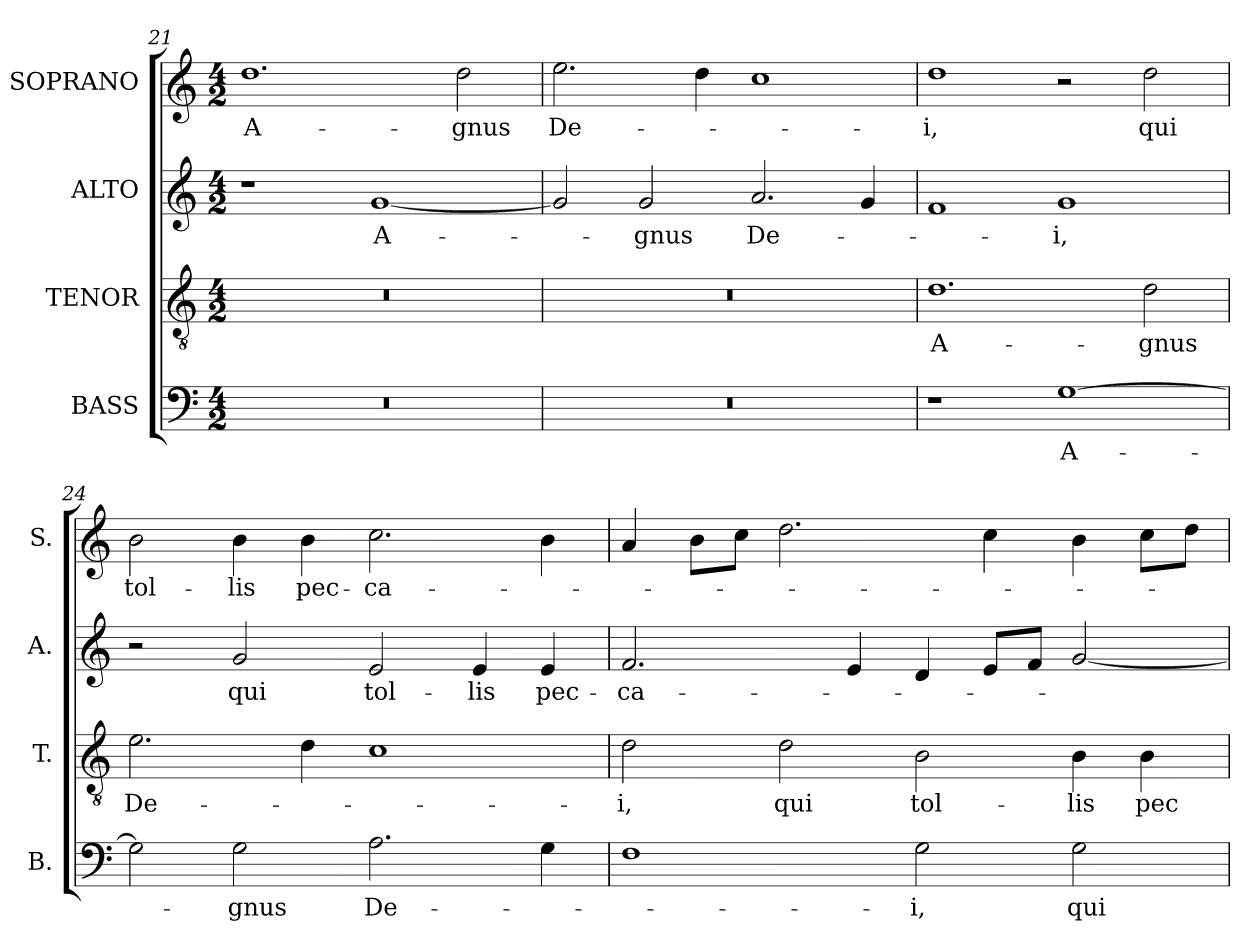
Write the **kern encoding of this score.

**kern	**text	**kern	**text	**kern	**text	**kern	**text
*part4	*part4	*part3	*part3	*part2	*part2	*part1	*part1
*staff4	*staff4	*staff3	*staff3	*staff2	*staff2	*staff1	*staff1
*I"BASS	*	*I"TENOR	*	*I"ALTO	*	*I"SOPRANO	*
*I'B.	*	*I'T.	*	*I'A.	*	*I'S.	*
!!LO:PB:g=z
*clefF4	*	*clefGv2	*	*clefG2	*	*clefG2	*
*	*	*ITrd7c12	*	*	*	*	*
*k[]	*	*k[]	*	*k[]	*	*k[]	*
*C:	*	*C:	*	*C:	*	*C:	*
*M4/2	*	*M4/2	*	*M4/2	*	*M4/2	*
=21	=21	=21	=21	=21	=21	=21	=21
!LO:N:vis=1	!	!LO:N:vis=1	!	!	!	!	!
!	!	!	!	!	!	!	!LO:LY:b:color=#000000
0r	.	0r	.	1r	.	1.ddi	A-
!	!	!	!	!	!LO:LY:b:color=#000000	!	!
.	.	.	.	[1gi	A-	.	.
!	!	!	!	!	!	!	!LO:LY:b:color=#000000
.	.	.	.	.	.	2ddi\	-gnus
=22	=22	=22	=22	=22	=22	=22	=22
!LO:N:vis=1	!	!LO:N:vis=1	!	!	!	!	!
!	!	!	!	!	!	!	!LO:LY:b:color=#000000
0r	.	0r	.	2gi/]	.	2.eei\	De-
!	!	!	!	!	!LO:LY:b:color=#000000	!	!
.	.	.	.	2gi/	-gnus	.	.
.	.	.	.	.	.	4ddi\	.
!	!	!	!	!	!LO:LY:b:color=#000000	!	!
.	.	.	.	2.ai/	De-	1cci	.
.	.	.	.	4gi/	.	.	.
=23	=23	=23	=23	=23	=23	=23	=23
!	!	!	!LO:LY:b:color=#000000	!	!	!	!
!	!	!	!	!	!	!	!LO:LY:b:color=#000000
1r	.	1.Di	A-	1fi	.	1ddi	-i,
!	!LO:LY:b:color=#000000	!	!	!	!	!	!
!	!	!	!	!	!LO:LY:b:color=#000000	!	!
[1Gi	A-	.	.	1gi	-i,	2r	.
!	!	!	!LO:LY:b:color=#000000	!	!	!	!
!	!	!	!	!	!	!	!LO:LY:b:color=#000000
.	.	2Di\	-gnus	.	.	2ddi\	qui
=24	=24	=24	=24	=24	=24	=24	=24
!	!	!	!LO:LY:b:color=#000000	!	!	!	!
!	!	!	!	!	!	!	!LO:LY:b:color=#000000
2Gi\]	.	2.Ei\	De-	2r	.	2bi\	tol-
!	!LO:LY:b:color=#000000	!	!	!	!	!	!
!	!	!	!	!	!LO:LY:b:color=#000000	!	!
!	!	!	!	!	!	!	!LO:LY:b:color=#000000
2Gi\	-gnus	.	.	2gi/	qui	4bi\	-lis
!	!	!	!	!	!	!	!LO:LY:b:color=#000000
.	.	4Di\	.	.	.	4bi\	pec-
!	!LO:LY:b:color=#000000	!	!	!	!	!	!
!	!	!	!	!	!LO:LY:b:color=#000000	!	!
!	!	!	!	!	!	!	!LO:LY:b:color=#000000
2.Ai\	De-	1Ci	.	2ei/	tol-	2.cci\	-ca-
!	!	!	!	!	!LO:LY:b:color=#000000	!	!
.	.	.	.	4ei/	-lis	.	.
!	!	!	!	!	!LO:LY:b:color=#000000	!	!
4Gi\	.	.	.	4ei/	pec-	4bi\	.
=25	=25	=25	=25	=25	=25	=25	=25
!	!	!	!LO:LY:b:color=#000000	!	!	!	!
!	!	!	!	!	!LO:LY:b:color=#000000	!	!
1Fi	.	2Di\	-i,	2.fi/	-ca-	4ai/	.
.	.	.	.	.	.	8bi\L	.
.	.	.	.	.	.	8cci\J	.
!	!	!	!LO:LY:b:color=#000000	!	!	!	!
.	.	2Di\	qui	.	.	2.ddi\	.
.	.	.	.	4ei/	.	.	.
!	!LO:LY:b:color=#000000	!	!	!	!	!	!
!	!	!	!LO:LY:b:color=#000000	!	!	!	!
2Gi\	-i,	2BBi\	tol-	4di/	.	.	.
.	.	.	.	8ei/L	.	4cci\	.
.	.	.	.	8fi/J	.	.	.
!	!LO:LY:b:color=#000000	!	!	!	!	!	!
!	!	!	!LO:LY:b:color=#000000	!	!	!	!
2Gi\	qui	4BBi\	-lis	[2gi/	.	4bi\	.
!	!	!	!LO:LY:b:color=#000000	!	!	!	!
.	.	4BBi\	pec-	.	.	8cci\L	.
.	.	.	.	.	.	8ddi\J	.
=	=	=	=	=	=	=	=
*-	*-	*-	*-	*-	*-	*-	*-
